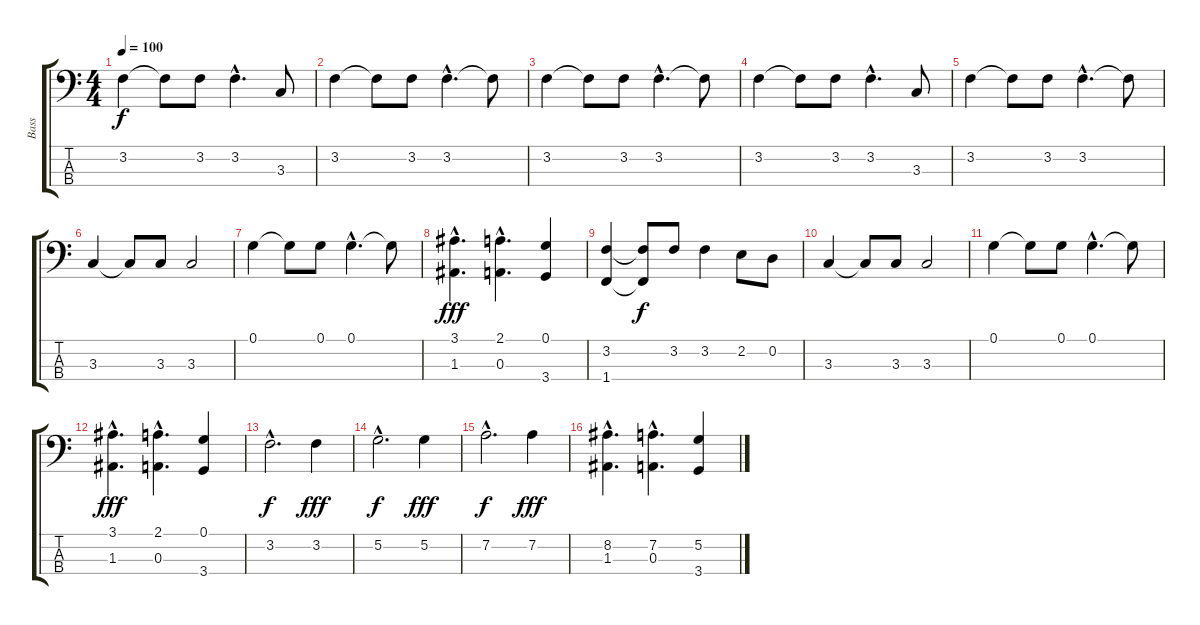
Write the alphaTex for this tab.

\track ("Bass " "Bass ") {instrument electricbassfinger}
\staff {score tabs}
\tuning (G2 D2 A1 E1) {hide}
\ts (4 4)
\tempo 100
\clef f4
\ks c
3.2.4{dy f} 3.2{t}.8 3.2.8 3.2{hac}.4{d} 3.3.8 |
3.2.4 3.2{t}.8 3.2.8 3.2{hac}.4{d} 3.2{t}.8 |
3.2.4 3.2{t}.8 3.2.8 3.2{hac}.4{d} 3.2{t}.8 |
3.2.4 3.2{t}.8 3.2.8 3.2{hac}.4{d} 3.3.8 |
3.2.4 3.2{t}.8 3.2.8 3.2{hac}.4{d} 3.2{t}.8 |
3.3.4 3.3{t}.8 3.3.8 3.3.2 |
0.1.4 0.1{t}.8 0.1.8 0.1{hac}.4{d} 0.1{t}.8 |
(3.1{hac} 1.3{hac}).4{d dy fff} (2.1{hac} 0.3{hac}).4{d} (0.1 3.4).4 |
(3.2 1.4).4 (3.2{t} 1.4{t}).8{dy f} 3.2.8 3.2.4 2.2.8 0.2.8 |
3.3.4 3.3{t}.8 3.3.8 3.3.2 |
0.1.4 0.1{t}.8 0.1.8 0.1{hac}.4{d} 0.1{t}.8 |
(3.1{hac} 1.3{hac}).4{d dy fff} (2.1{hac} 0.3{hac}).4{d} (0.1 3.4).4 |
3.2{hac}.2{d dy f} 3.2.4{dy fff} |
5.2{hac}.2{d dy f} 5.2.4{dy fff} |
7.2{hac}.2{d dy f} 7.2.4{dy fff} |
(8.2{hac} 1.3{hac}).4{d} (7.2{hac} 0.3{hac}).4{d} (5.2 3.4).4
